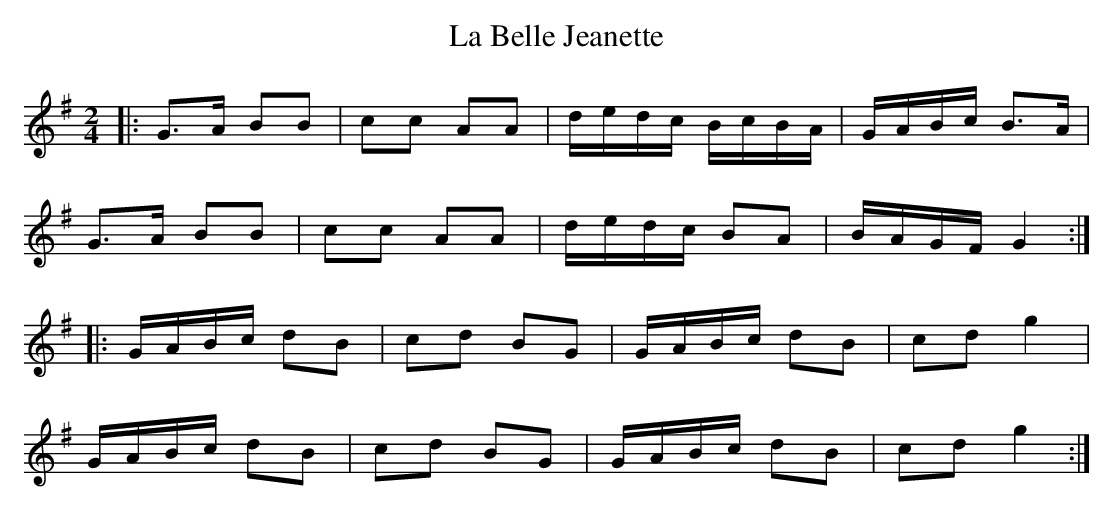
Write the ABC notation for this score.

X:1
T: La Belle Jeanette
M: 2/4
L: 1/16
K: G
|:\
G3A B2B2 | c2c2 A2A2 | dedc BcBA | GABc B3A |
G3A B2B2 | c2c2 A2A2 | dedc B2A2 | BAGF G4 :|
|:\
GABc d2B2 | c2d2 B2G2 | GABc d2B2 | c2d2 g4 |
GABc d2B2 | c2d2 B2G2 | GABc d2B2 | c2d2 g4 :|
